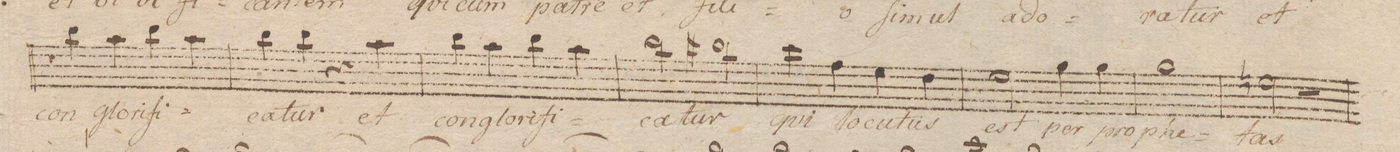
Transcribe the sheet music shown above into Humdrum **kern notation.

**kern	**text	**dynam
*I"Alto Solo	*	*
*clefC3	*	*
*k[]	*	*
*met(c|)	*	*
*M2/2	*	*
4cc\	con-	.
4b\	-glo-	.
4cc\	-ri-	.
4b\	-fi-	.
=176	=176	=176
4cc\	-ca-	.
4cc\	-tur	.
4r	.	.
4b\	et	.
=177	=177	=177
4cc\	con-	.
4b\	-glo-	.
4cc\	-ri-	.
4b\	-fi-	.
=178	=178	=178
2cc\	-ca-	.
2cc#X\	-tur	.
=179	=179	=179
4dd\	qui	.
4g\	lo-	.
4f\	-cu-	.
4e\	-tus	.
=180	=180	=180
2f\	est	.
4a\	per	.
4a\	pro-	.
=181	=181	=181
1a\	-phe-	.
=182	=182	=182
2fn\	-tas	.
2r	.	.
=183	=183	=183
*-	*-	*-
